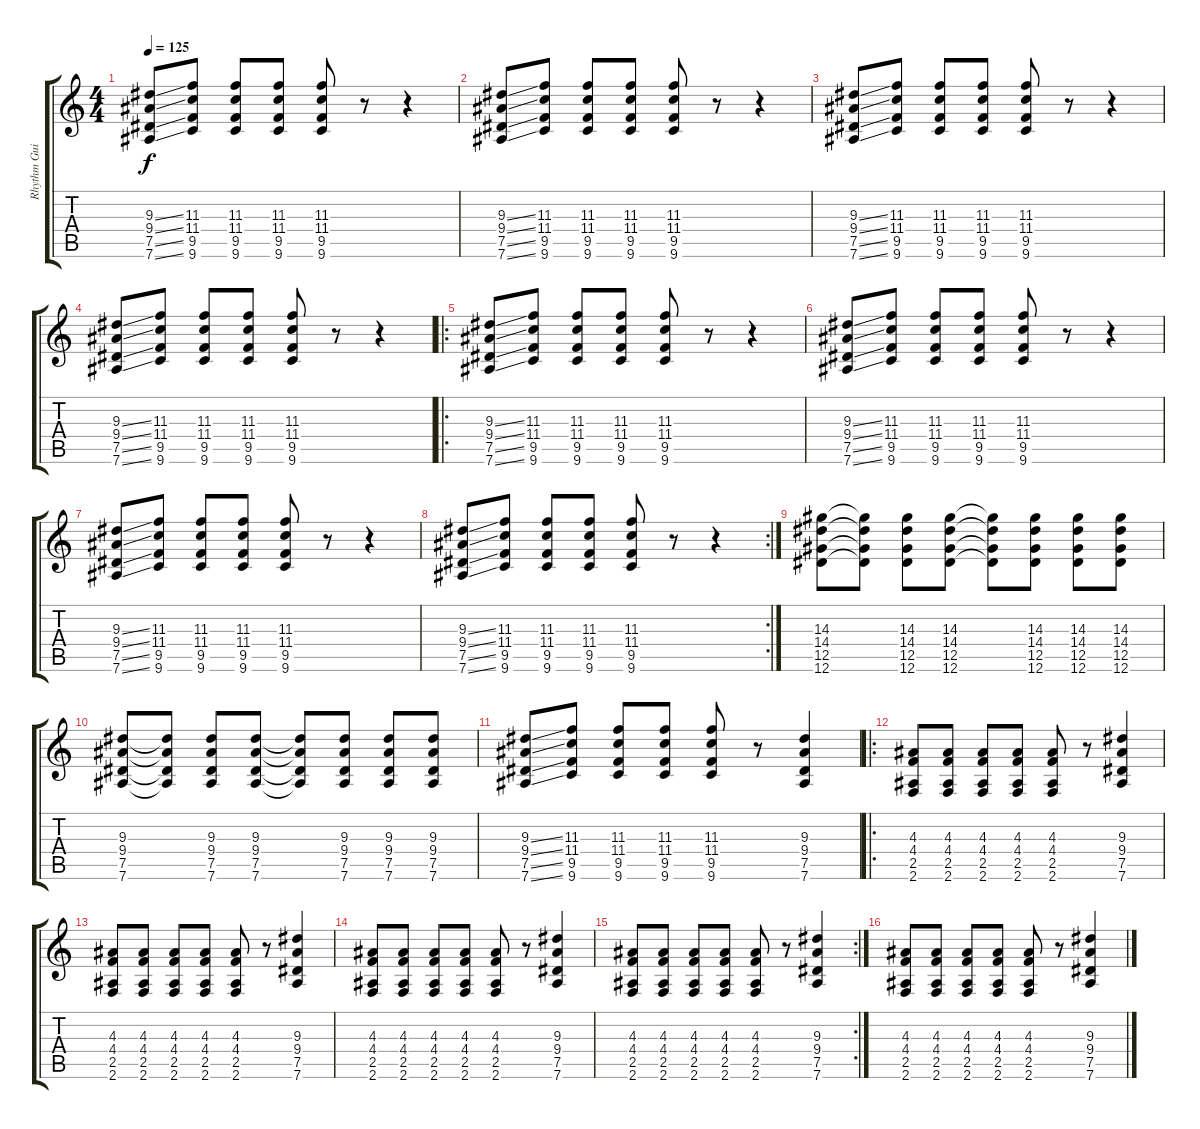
\track ("Rhythm Guitar" "Rhythm Gui") {instrument overdrivenguitar}
\staff {score tabs}
\tuning (Eb4 Bb3 Gb3 Db3 Ab2 Eb2) {hide}
\ts (4 4)
\tempo 125
\clef g2
\ks c
(9.3{ss} 9.4{ss} 7.5{ss} 7.6{ss}).8{dy f instrument overdrivenguitar} (11.3 11.4 9.5 9.6).8 (11.3 11.4 9.5 9.6).8 (11.3 11.4 9.5 9.6).8 (11.3 11.4 9.5 9.6).8 r.8 r.4 |
(9.3{ss} 9.4{ss} 7.5{ss} 7.6{ss}).8 (11.3 11.4 9.5 9.6).8 (11.3 11.4 9.5 9.6).8 (11.3 11.4 9.5 9.6).8 (11.3 11.4 9.5 9.6).8 r.8 r.4 |
(9.3{ss} 9.4{ss} 7.5{ss} 7.6{ss}).8 (11.3 11.4 9.5 9.6).8 (11.3 11.4 9.5 9.6).8 (11.3 11.4 9.5 9.6).8 (11.3 11.4 9.5 9.6).8 r.8 r.4 |
(9.3{ss} 9.4{ss} 7.5{ss} 7.6{ss}).8 (11.3 11.4 9.5 9.6).8 (11.3 11.4 9.5 9.6).8 (11.3 11.4 9.5 9.6).8 (11.3 11.4 9.5 9.6).8 r.8 r.4 |
\ro
(9.3{ss} 9.4{ss} 7.5{ss} 7.6{ss}).8 (11.3 11.4 9.5 9.6).8 (11.3 11.4 9.5 9.6).8 (11.3 11.4 9.5 9.6).8 (11.3 11.4 9.5 9.6).8 r.8 r.4 |
(9.3{ss} 9.4{ss} 7.5{ss} 7.6{ss}).8 (11.3 11.4 9.5 9.6).8 (11.3 11.4 9.5 9.6).8 (11.3 11.4 9.5 9.6).8 (11.3 11.4 9.5 9.6).8 r.8 r.4 |
(9.3{ss} 9.4{ss} 7.5{ss} 7.6{ss}).8 (11.3 11.4 9.5 9.6).8 (11.3 11.4 9.5 9.6).8 (11.3 11.4 9.5 9.6).8 (11.3 11.4 9.5 9.6).8 r.8 r.4 |
\rc 2
(9.3{ss} 9.4{ss} 7.5{ss} 7.6{ss}).8 (11.3 11.4 9.5 9.6).8 (11.3 11.4 9.5 9.6).8 (11.3 11.4 9.5 9.6).8 (11.3 11.4 9.5 9.6).8 r.8 r.4 |
(14.3 14.4 12.5 12.6).8 (14.3{t} 14.4{t} 12.5{t} 12.6{t}).8 (14.3 14.4 12.5 12.6).8 (14.3 14.4 12.5 12.6).8 (14.3{t} 14.4{t} 12.5{t} 12.6{t}).8 (14.3 14.4 12.5 12.6).8 (14.3 14.4 12.5 12.6).8 (14.3 14.4 12.5 12.6).8 |
(9.3 9.4 7.5 7.6).8 (9.3{t} 9.4{t} 7.5{t} 7.6{t}).8 (9.3 9.4 7.5 7.6).8 (9.3 9.4 7.5 7.6).8 (9.3{t} 9.4{t} 7.5{t} 7.6{t}).8 (9.3 9.4 7.5 7.6).8 (9.3 9.4 7.5 7.6).8 (9.3 9.4 7.5 7.6).8 |
(9.3{ss} 9.4{ss} 7.5{ss} 7.6{ss}).8 (11.3 11.4 9.5 9.6).8 (11.3 11.4 9.5 9.6).8 (11.3 11.4 9.5 9.6).8 (11.3 11.4 9.5 9.6).8 r.8 (9.3 9.4 7.5 7.6).4 |
\ro
(4.3 4.4 2.5 2.6).8 (4.3 4.4 2.5 2.6).8 (4.3 4.4 2.5 2.6).8 (4.3 4.4 2.5 2.6).8 (4.3 4.4 2.5 2.6).8 r.8 (9.3 9.4 7.5 7.6).4 |
(4.3 4.4 2.5 2.6).8 (4.3 4.4 2.5 2.6).8 (4.3 4.4 2.5 2.6).8 (4.3 4.4 2.5 2.6).8 (4.3 4.4 2.5 2.6).8 r.8 (9.3 9.4 7.5 7.6).4 |
(4.3 4.4 2.5 2.6).8 (4.3 4.4 2.5 2.6).8 (4.3 4.4 2.5 2.6).8 (4.3 4.4 2.5 2.6).8 (4.3 4.4 2.5 2.6).8 r.8 (9.3 9.4 7.5 7.6).4 |
\rc 2
(4.3 4.4 2.5 2.6).8 (4.3 4.4 2.5 2.6).8 (4.3 4.4 2.5 2.6).8 (4.3 4.4 2.5 2.6).8 (4.3 4.4 2.5 2.6).8 r.8 (9.3 9.4 7.5 7.6).4 |
(4.3 4.4 2.5 2.6).8 (4.3 4.4 2.5 2.6).8 (4.3 4.4 2.5 2.6).8 (4.3 4.4 2.5 2.6).8 (4.3 4.4 2.5 2.6).8 r.8 (9.3 9.4 7.5 7.6).4
